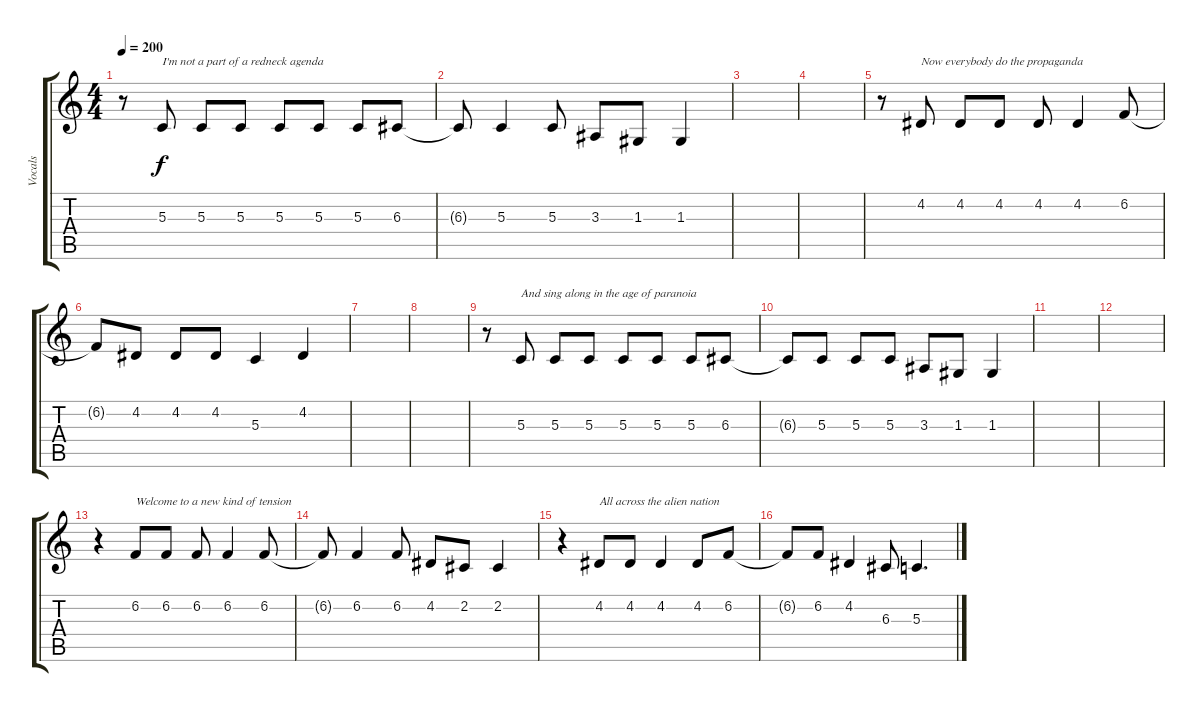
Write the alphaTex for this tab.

\track ("Vocals" "Vocals") {instrument tenorsax}
\staff {score tabs}
\tuning (E4 B3 G3 D3 A2 E2) {hide}
\ts (4 4)
\tempo 200
\clef g2
\ks c
r.8{dy f} 5.3.8{txt "I'm not a part of a redneck agenda"} 5.3.8 5.3.8 5.3.8 5.3.8 5.3.8 6.3.8 |
6.3{t}.8 5.3.4 5.3.8 3.3.8 1.3.8 1.3.4 |
|
|
r.8 4.2.8{txt "Now everybody do the propaganda"} 4.2.8 4.2.8 4.2.8 4.2.4 6.2.8 |
6.2{t}.8 4.2.8 4.2.8 4.2.8 5.3.4 4.2.4 |
|
|
r.8 5.3.8{txt "And sing along in the age of paranoia"} 5.3.8 5.3.8 5.3.8 5.3.8 5.3.8 6.3.8 |
6.3{t}.8 5.3.8 5.3.8 5.3.8 3.3.8 1.3.8 1.3.4 |
|
|
r.4 6.2.8{txt "Welcome to a new kind of tension"} 6.2.8 6.2.8 6.2.4 6.2.8 |
6.2{t}.8 6.2.4 6.2.8 4.2.8 2.2.8 2.2.4 |
r.4 4.2.8{txt "All across the alien nation"} 4.2.8 4.2.4 4.2.8 6.2.8 |
6.2{t}.8 6.2.8 4.2.4 6.3.8 5.3.4{d}
